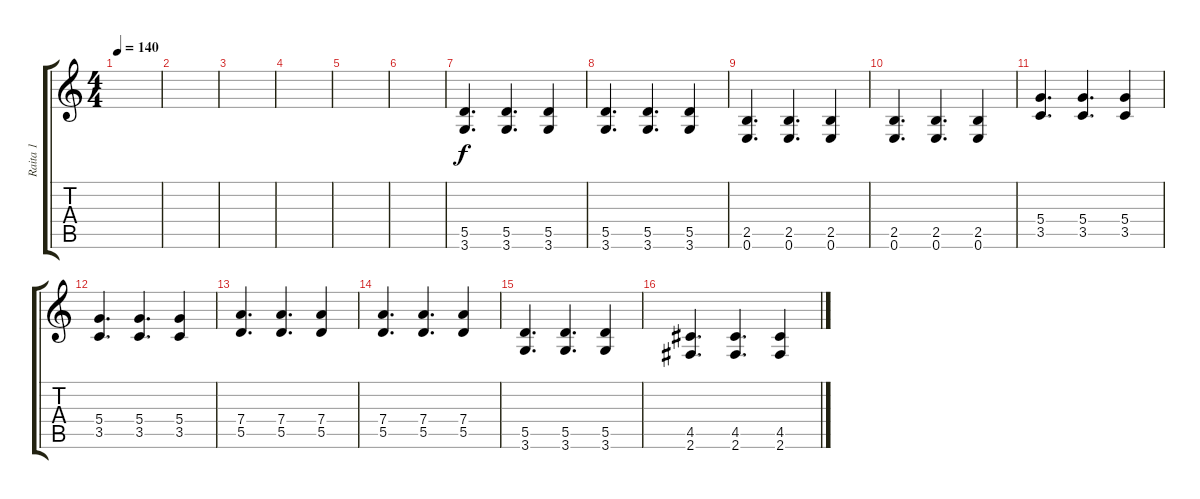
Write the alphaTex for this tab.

\track ("Raita 1" "Raita 1") {instrument distortionguitar}
\staff {score tabs}
\tuning (E4 B3 G3 D3 A2 E2) {hide}
\ts (4 4)
\tempo 140
\clef g2
\ks c
|
|
|
|
|
|
(5.5 3.6).4{d} (5.5 3.6).4{d} (5.5 3.6).4 |
(5.5 3.6).4{d} (5.5 3.6).4{d} (5.5 3.6).4 |
(2.5 0.6).4{d} (2.5 0.6).4{d} (2.5 0.6).4 |
(2.5 0.6).4{d} (2.5 0.6).4{d} (2.5 0.6).4 |
(5.4 3.5).4{d} (5.4 3.5).4{d} (5.4 3.5).4 |
(5.4 3.5).4{d} (5.4 3.5).4{d} (5.4 3.5).4 |
(7.4 5.5).4{d} (7.4 5.5).4{d} (7.4 5.5).4 |
(7.4 5.5).4{d} (7.4 5.5).4{d} (7.4 5.5).4 |
(5.5 3.6).4{d} (5.5 3.6).4{d} (5.5 3.6).4 |
(4.5 2.6).4{d} (4.5 2.6).4{d} (4.5 2.6).4
